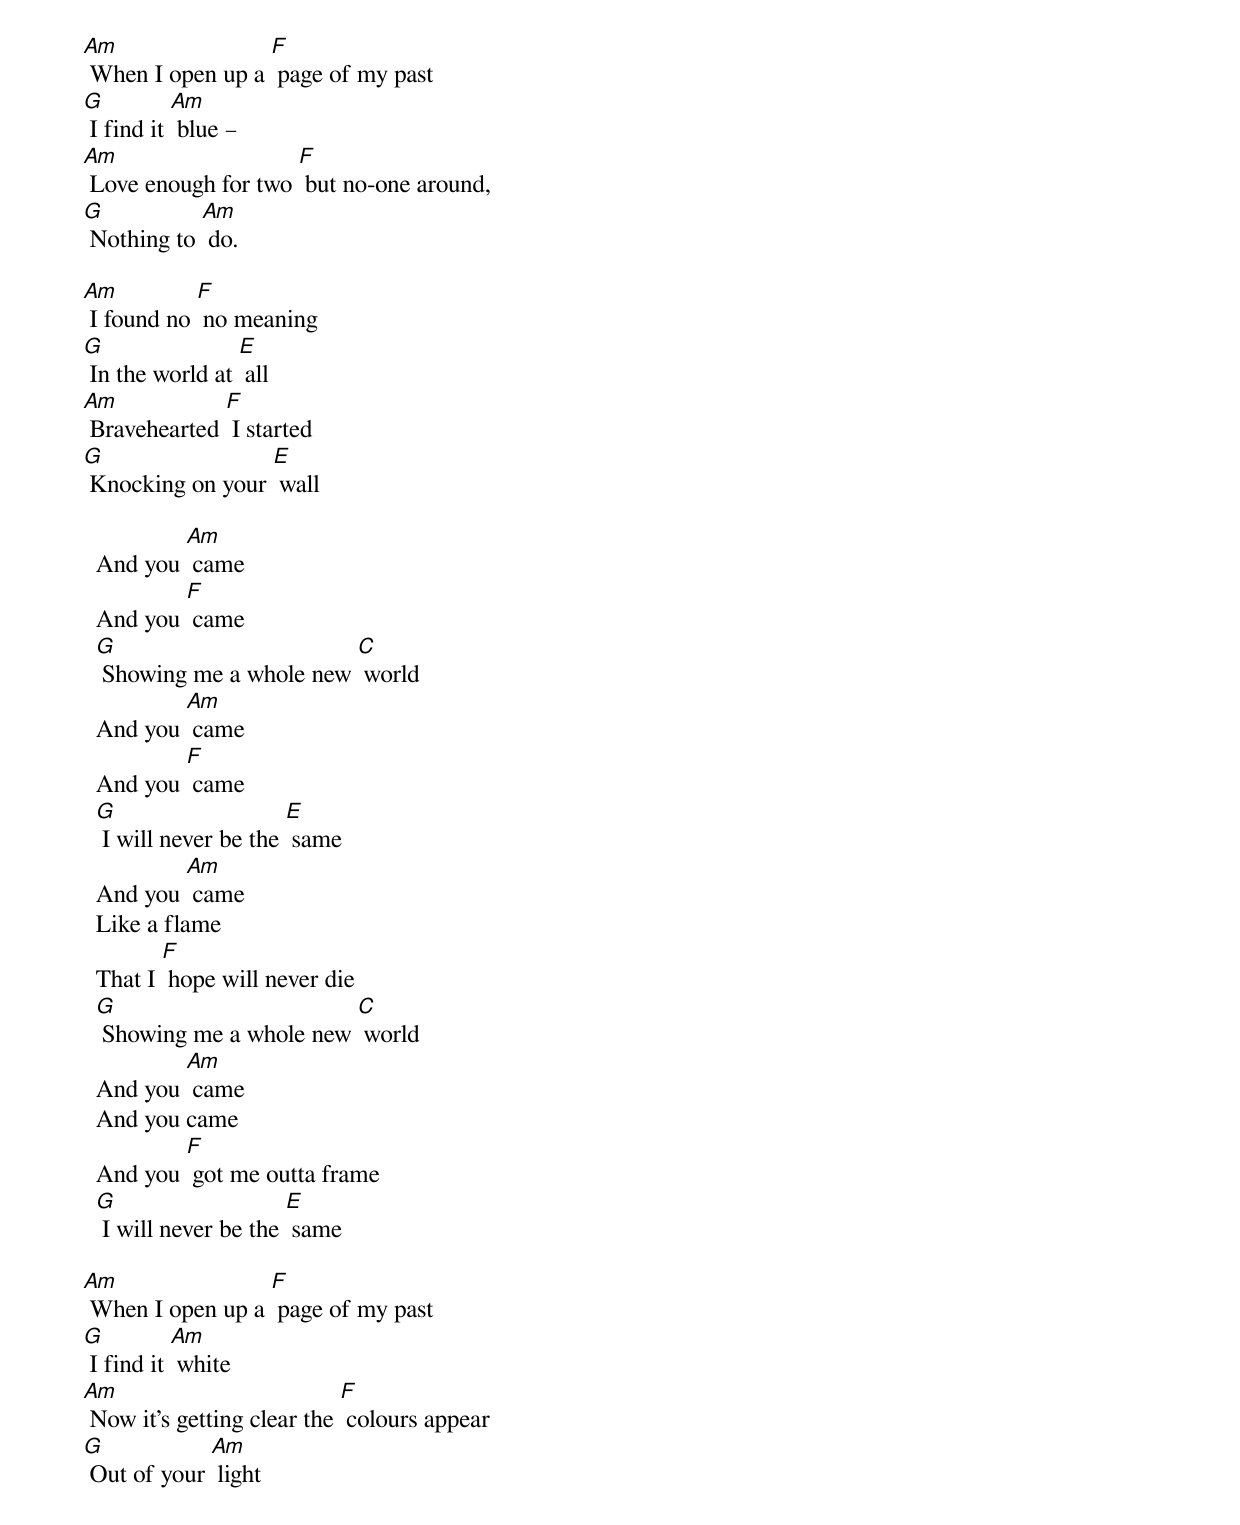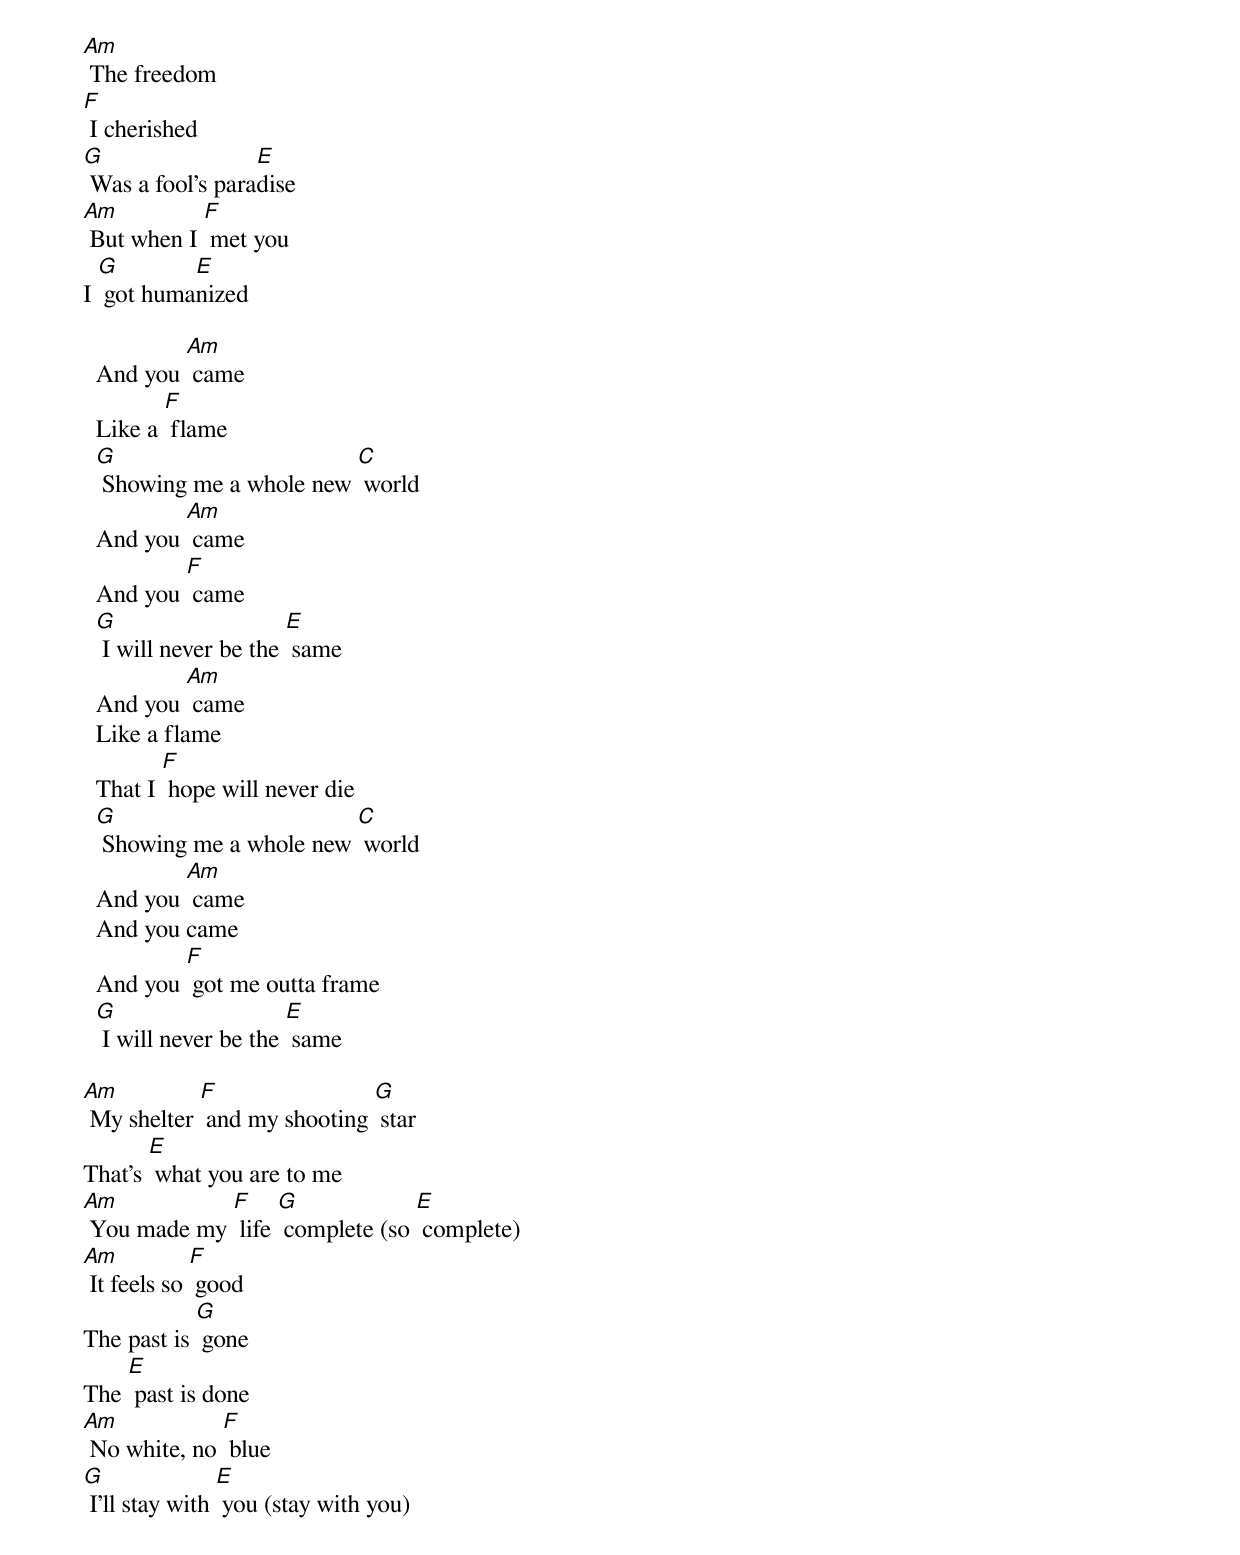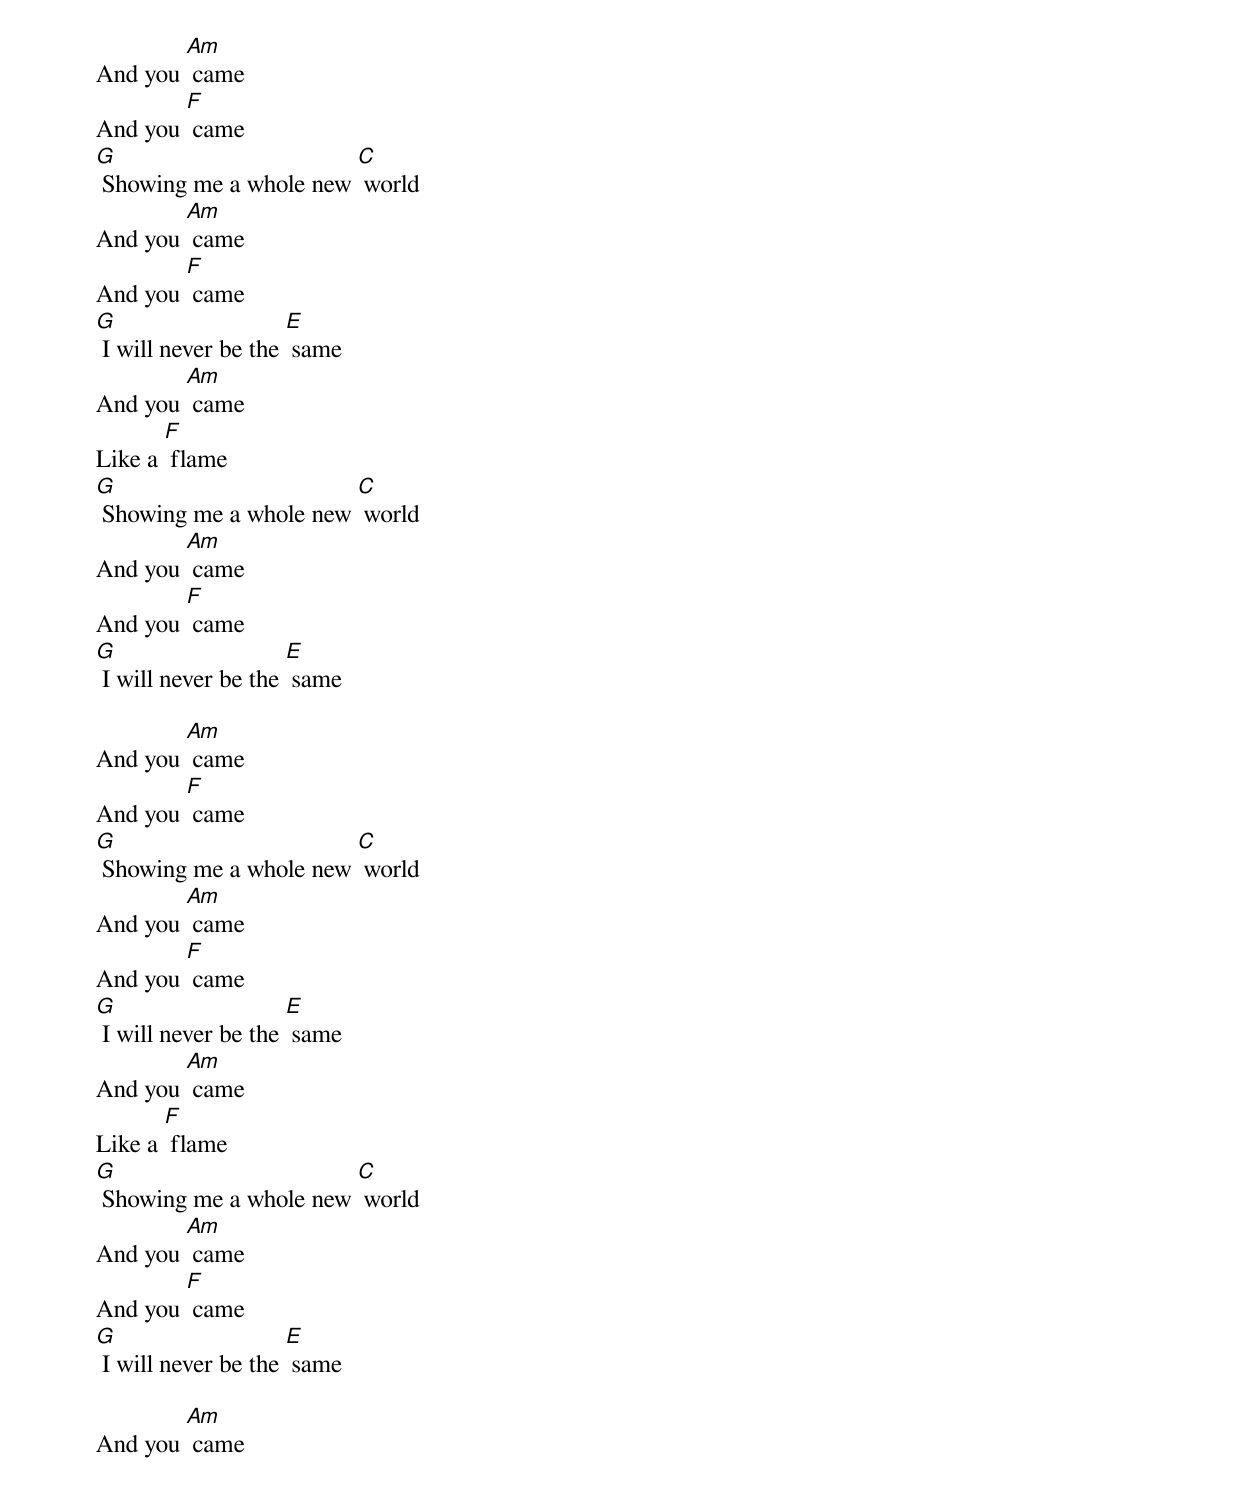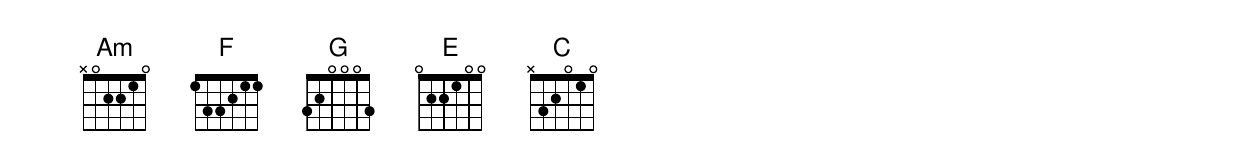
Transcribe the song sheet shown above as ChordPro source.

[Am] When I open up a [F] page of my past
[G] I find it [Am] blue –
[Am] Love enough for two [F] but no-one around,
[G] Nothing to [Am] do.

[Am] I found no [F] no meaning
[G] In the world at [E] all
[Am] Bravehearted [F] I started
[G] Knocking on your [E] wall

  And you [Am] came
  And you [F] came
  [G] Showing me a whole new [C] world
  And you [Am] came
  And you [F] came
  [G] I will never be the [E] same
  And you [Am] came
  Like a flame
  That I [F] hope will never die
  [G] Showing me a whole new [C] world
  And you [Am] came
  And you came
  And you [F] got me outta frame
  [G] I will never be the [E] same

[Am] When I open up a [F] page of my past
[G] I find it [Am] white
[Am] Now it's getting clear the [F] colours appear
[G] Out of your [Am] light

[Am] The freedom
[F] I cherished
[G] Was a fool's para[E]dise
[Am] But when I [F] met you
I [G] got huma[E]nized

  And you [Am] came
  Like a [F] flame
  [G] Showing me a whole new [C] world
  And you [Am] came
  And you [F] came
  [G] I will never be the [E] same
  And you [Am] came
  Like a flame
  That I [F] hope will never die
  [G] Showing me a whole new [C] world
  And you [Am] came
  And you came
  And you [F] got me outta frame
  [G] I will never be the [E] same

[Am] My shelter [F] and my shooting [G] star
That's [E] what you are to me
[Am] You made my [F] life [G] complete (so [E] complete)
[Am] It feels so [F] good
The past is [G] gone
The [E] past is done
[Am] No white, no [F] blue
[G] I'll stay with [E] you (stay with you)

  And you [Am] came
  And you [F] came
  [G] Showing me a whole new [C] world
  And you [Am] came
  And you [F] came
  [G] I will never be the [E] same
  And you [Am] came
  Like a [F] flame
  [G] Showing me a whole new [C] world
  And you [Am] came
  And you [F] came
  [G] I will never be the [E] same

  And you [Am] came
  And you [F] came
  [G] Showing me a whole new [C] world
  And you [Am] came
  And you [F] came
  [G] I will never be the [E] same
  And you [Am] came
  Like a [F] flame
  [G] Showing me a whole new [C] world
  And you [Am] came
  And you [F] came
  [G] I will never be the [E] same

  And you [Am] came
